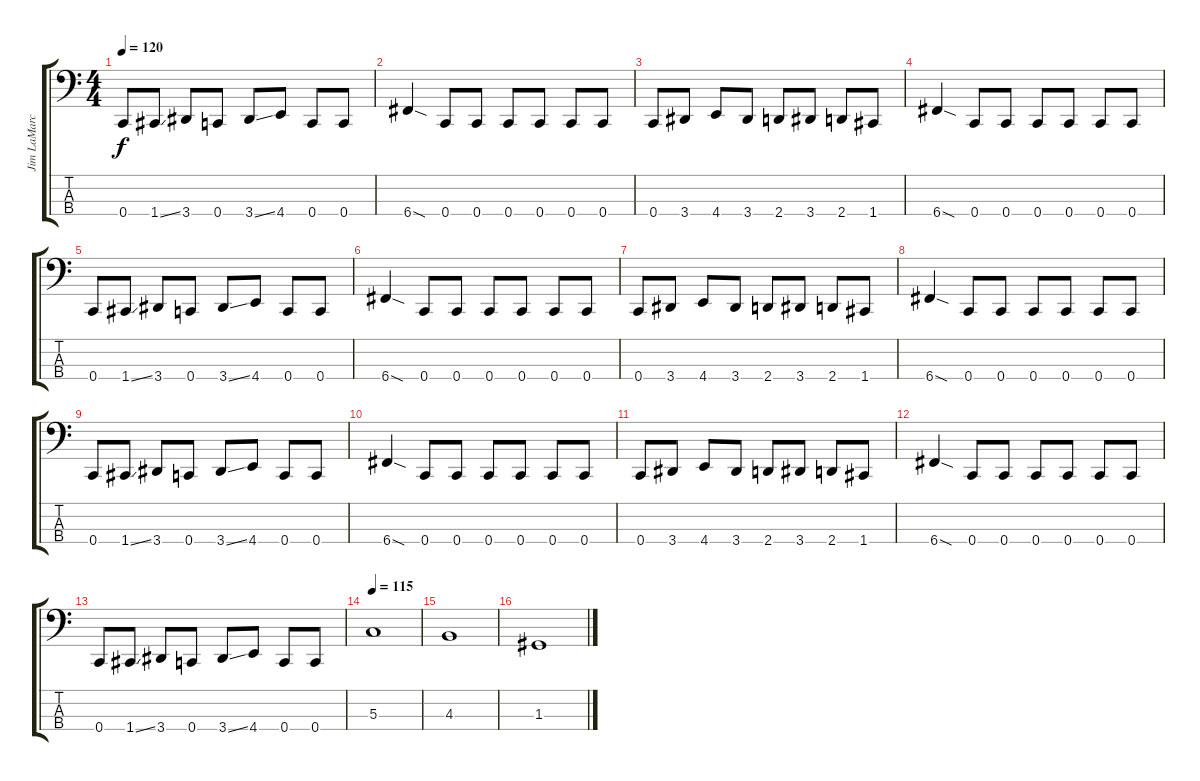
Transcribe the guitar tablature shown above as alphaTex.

\track ("Jim LaMarca" "Jim LaMarc") {instrument electricbasspick}
\staff {score tabs}
\tuning (F2 C2 G1 C1) {hide}
\ts (4 4)
\tempo 120
\clef f4
\ks c
0.4.8{dy f} 1.4{ss}.8 3.4.8 0.4.8 3.4{ss}.8 4.4.8 0.4.8 0.4.8 |
6.4{sod}.4 0.4.8 0.4.8 0.4.8 0.4.8 0.4.8 0.4.8 |
0.4.8 3.4.8 4.4.8 3.4.8 2.4.8 3.4.8 2.4.8 1.4.8 |
6.4{sod}.4 0.4.8 0.4.8 0.4.8 0.4.8 0.4.8 0.4.8 |
0.4.8 1.4{ss}.8 3.4.8 0.4.8 3.4{ss}.8 4.4.8 0.4.8 0.4.8 |
6.4{sod}.4 0.4.8 0.4.8 0.4.8 0.4.8 0.4.8 0.4.8 |
0.4.8 3.4.8 4.4.8 3.4.8 2.4.8 3.4.8 2.4.8 1.4.8 |
6.4{sod}.4 0.4.8 0.4.8 0.4.8 0.4.8 0.4.8 0.4.8 |
0.4.8 1.4{ss}.8 3.4.8 0.4.8 3.4{ss}.8 4.4.8 0.4.8 0.4.8 |
6.4{sod}.4 0.4.8 0.4.8 0.4.8 0.4.8 0.4.8 0.4.8 |
0.4.8 3.4.8 4.4.8 3.4.8 2.4.8 3.4.8 2.4.8 1.4.8 |
6.4{sod}.4 0.4.8 0.4.8 0.4.8 0.4.8 0.4.8 0.4.8 |
0.4.8 1.4{ss}.8 3.4.8 0.4.8 3.4{ss}.8 4.4.8 0.4.8 0.4.8 |
\tempo 115
5.3.1 |
4.3.1 |
1.3.1
